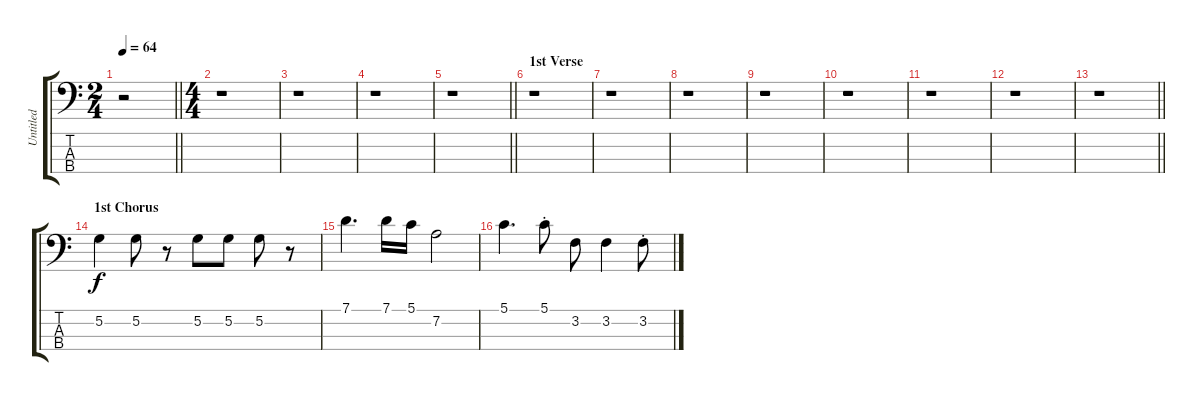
\track ("Untitled" "Untitled") {instrument electricbasspick}
\staff {score tabs}
\tuning (G2 D2 A1 E1) {hide}
\ts (2 4)
\tempo 64
\clef f4
\barLineRight lightlight
\ks c
r.2{dy f instrument electricbasspick} |
\ts (4 4)
r.1 |
r.1 |
r.1 |
\barLineRight lightlight
r.1 |
\section ("" "1st Verse")
r.1 |
r.1 |
r.1 |
r.1 |
r.1 |
r.1 |
r.1 |
\barLineRight lightlight
r.1 |
\section ("" "1st Chorus")
5.2.4 5.2.8 r.8 5.2.8 5.2.8 5.2.8 r.8 |
7.1.4{d} 7.1.16 5.1.16 7.2.2 |
5.1.4{d} 5.1{st}.8 3.2.8 3.2.4 3.2{st}.8
